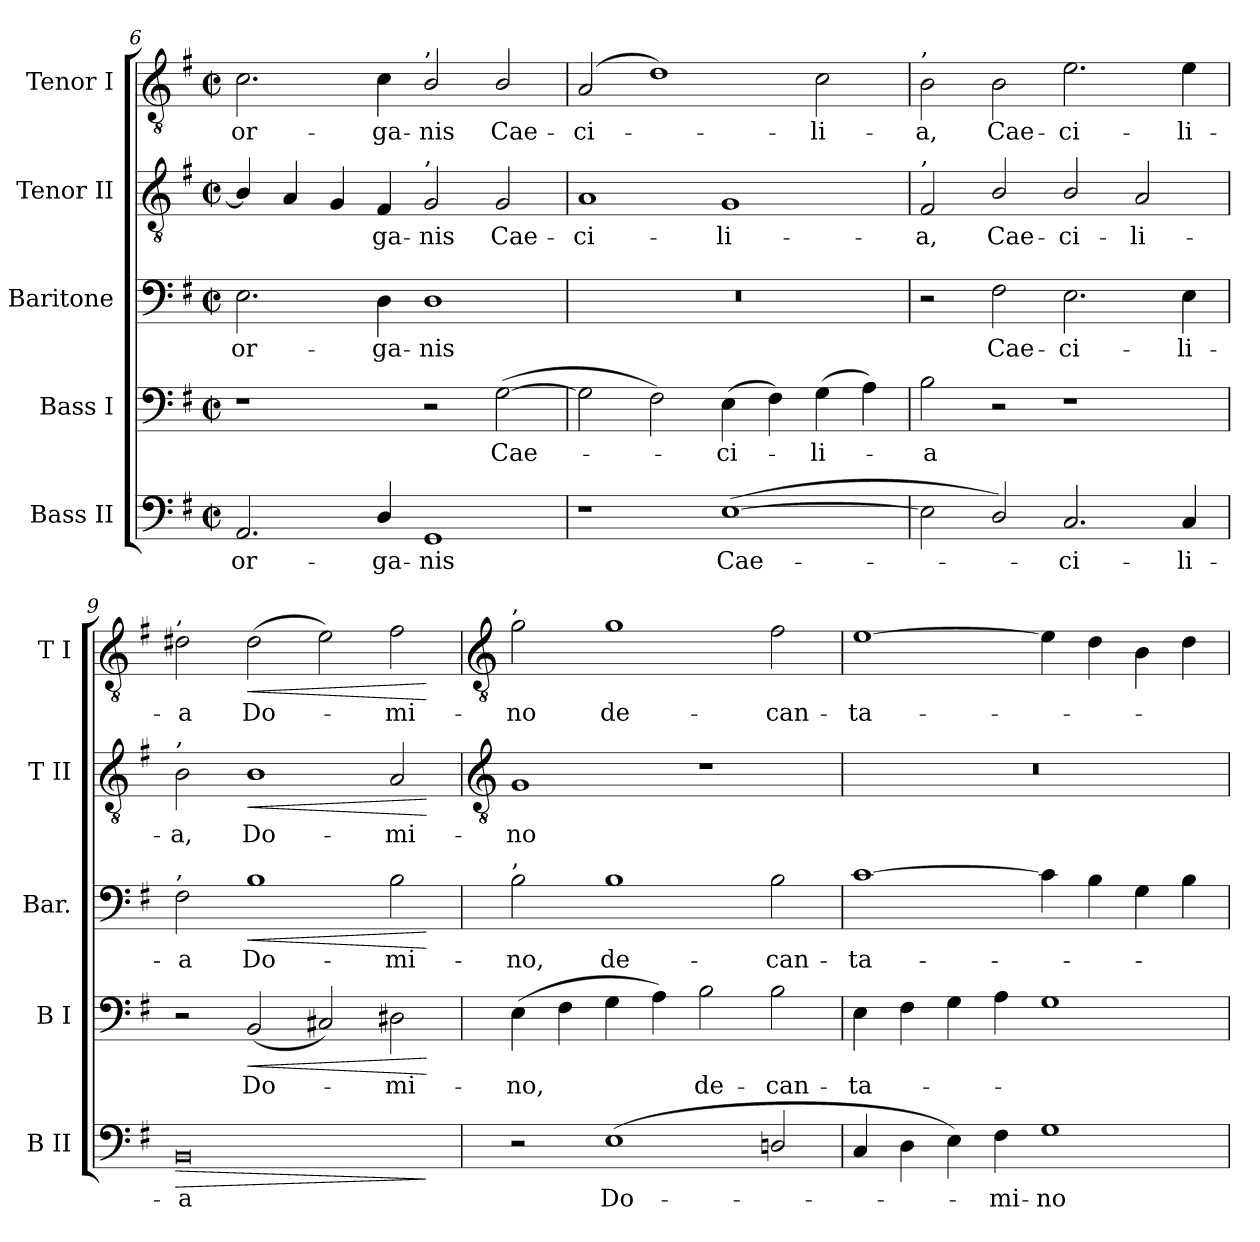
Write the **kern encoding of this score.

**kern	**text	**dynam	**kern	**text	**dynam	**kern	**text	**dynam	**kern	**text	**dynam	**kern	**text	**dynam
*part5	*part5	*part5	*part4	*part4	*part4	*part3	*part3	*part3	*part2	*part2	*part2	*part1	*part1	*part1
*staff5	*staff5	*staff5	*staff4	*staff4	*staff4	*staff3	*staff3	*staff3	*staff2	*staff2	*staff2	*staff1	*staff1	*staff1
*I"Bass II	*	*	*I"Bass I	*	*	*I"Baritone	*	*	*I"Tenor II	*	*	*I"Tenor I	*	*
*I'B II	*	*	*I'B I	*	*	*I'Bar.	*	*	*I'T II	*	*	*I'T I	*	*
*clefF4	*	*	*clefF4	*	*	*clefF4	*	*	*clefGv2	*	*	*clefGv2	*	*
*k[f#]	*	*	*k[f#]	*	*	*k[f#]	*	*	*k[f#]	*	*	*k[f#]	*	*
*G:	*	*	*G:	*	*	*G:	*	*	*G:	*	*	*G:	*	*
*M4/2	*	*	*M4/2	*	*	*M4/2	*	*	*M4/2	*	*	*M4/2	*	*
*met(c|)	*	*	*met(c|)	*	*	*met(c|)	*	*	*met(c|)	*	*	*met(c|)	*	*
=6	=6	=6	=6	=6	=6	=6	=6	=6	=6	=6	=6	=6	=6	=6
!	!LO:LY:b	!	!	!	!	!	!LO:LY:b	!	!	!	!	!	!LO:LY:b	!
2.AA	or-	.	1r	.	.	2.E	or-	.	4B/]	.	.	2.c	or-	.
.	.	.	.	.	.	.	.	.	4A	.	.	.	.	.
.	.	.	.	.	.	.	.	.	4G	.	.	.	.	.
!	!LO:LY:b	!	!	!	!	!	!LO:LY:b	!	!	!LO:LY:b	!	!	!LO:LY:b	!
4D/	-ga-	.	.	.	.	4D	-ga-	.	4F#	ga-	.	4c	-ga-	.
!	!	!	!	!	!	!	!	!	!	!	!	!LO:TX:a:t=,	!	!
!	!	!	!	!	!	!	!	!	!LO:TX:a:t=,	!	!	!	!	!
!	!LO:LY:b	!	!	!	!	!	!LO:LY:b	!	!	!LO:LY:b	!	!	!LO:LY:b	!
1GG	-nis	.	2r	.	.	1D	-nis	.	2G	-nis	.	2B/	-nis	.
!	!	!	!	!LO:LY:b	!	!	!	!	!	!LO:LY:b	!	!	!LO:LY:b	!
.	.	.	(>[2G	Cae-	.	.	.	.	2G	Cae-	.	2B/	Cae-	.
=7	=7	=7	=7	=7	=7	=7	=7	=7	=7	=7	=7	=7	=7	=7
!	!	!	!	!	!	!	!	!	!	!LO:LY:b	!	!	!LO:LY:b	!
1r	.	.	2G]	.	.	0r	.	.	1A	-ci-	.	(<2A	-ci-	.
.	.	.	2F#)	.	.	.	.	.	.	.	.	1d)	.	.
!	!LO:LY:b	!	!	!LO:LY:b	!	!	!	!	!	!LO:LY:b	!	!	!	!
(>[1E	Cae-	.	(>4E	ci-	.	.	.	.	1G	-li-	.	.	.	.
.	.	.	4F#)	.	.	.	.	.	.	.	.	.	.	.
!	!	!	!	!LO:LY:b	!	!	!	!	!	!	!	!	!LO:LY:b	!
.	.	.	(>4G	li-	.	.	.	.	.	.	.	2c	li-	.
.	.	.	4A)	.	.	.	.	.	.	.	.	.	.	.
=8	=8	=8	=8	=8	=8	=8	=8	=8	=8	=8	=8	=8	=8	=8
!	!	!	!	!	!	!	!	!	!	!	!	!LO:TX:a:t=,	!	!
!	!	!	!	!	!	!	!	!	!LO:TX:a:t=,	!	!	!	!	!
!	!	!	!	!LO:LY:b	!	!	!	!	!	!LO:LY:b	!	!	!LO:LY:b	!
2E]	.	.	2B	a	.	2r	.	.	2F#	-a,	.	2B	-a,	.
!	!	!	!	!	!	!	!LO:LY:b	!	!	!LO:LY:b	!	!	!LO:LY:b	!
2D/)	.	.	2r	.	.	2F#	Cae-	.	2B/	Cae-	.	2B	Cae-	.
!	!LO:LY:b	!	!	!	!	!	!LO:LY:b	!	!	!LO:LY:b	!	!	!LO:LY:b	!
2.C	ci-	.	1r	.	.	2.E	-ci-	.	2B/	-ci-	.	2.e	-ci-	.
!	!	!	!	!	!	!	!	!	!	!LO:LY:b	!	!	!	!
.	.	.	.	.	.	.	.	.	2A	-li-	.	.	.	.
!	!LO:LY:b	!	!	!	!	!	!LO:LY:b	!	!	!	!	!	!LO:LY:b	!
4C	-li-	.	.	.	.	4E	-li-	.	.	.	.	4e	-li-	.
=9	=9	=9	=9	=9	=9	=9	=9	=9	=9	=9	=9	=9	=9	=9
!	!	!	!	!	!	!	!	!	!	!	!	!LO:TX:a:t=,	!	!
!	!	!	!	!	!	!	!	!	!LO:TX:a:t=,	!	!	!	!	!
!	!	!	!	!	!	!LO:TX:a:t=,	!	!	!	!	!	!	!	!
!	!LO:LY:b	!LO:HP:b	!	!	!	!	!LO:LY:b	!	!	!LO:LY:b	!	!	!LO:LY:b	!
0BB	-a	>	2r	.	.	2F#	-a	.	2B	-a,	.	2d#X	-a	.
!	!	!	!	!LO:LY:b	!LO:HP:b	!	!LO:LY:b	!LO:HP:b	!	!LO:LY:b	!LO:HP:b	!	!LO:LY:b	!LO:HP:b
.	.	.	(<2BB	Do-	<	1B	Do-	<	1B	Do-	<	(>2d#	Do-	<
.	.	.	2C#X)	.	.	.	.	.	.	.	.	2e)	.	.
!	!	!	!	!LO:LY:b	!	!	!LO:LY:b	!	!	!LO:LY:b	!	!	!LO:LY:b	!
.	.	.	2D#X	mi-	.	2B	-mi-	.	2A	-mi-	.	2f#	mi-	.
.	.	]	.	.	[	.	.	[	.	.	[	.	.	[
!!LO:LB:g=z
=10	=10	=10	=10	=10	=10	=10	=10	=10	=10	=10	=10	=10	=10	=10
*	*	*	*	*	*	*	*	*	*clefGv2	*	*	*clefGv2	*	*
!	!	!	!	!	!	!	!	!	!	!	!	!LO:TX:a:t=,	!	!
!	!	!	!	!	!	!LO:TX:a:t=,	!	!	!	!	!	!	!	!
!	!	!	!	!LO:LY:b	!	!	!LO:LY:b	!	!	!LO:LY:b	!	!	!LO:LY:b	!
2r	.	.	(>4E	-no,	.	2B	-no,	.	1G	-no	.	2g	-no	.
.	.	.	4F#	.	.	.	.	.	.	.	.	.	.	.
!	!LO:LY:b	!	!	!	!	!	!LO:LY:b	!	!	!	!	!	!LO:LY:b	!
(>1E	Do-	.	4G	.	.	1B	de-	.	.	.	.	1g	de-	.
.	.	.	4A)	.	.	.	.	.	.	.	.	.	.	.
!	!	!	!	!LO:LY:b	!	!	!	!	!	!	!	!	!	!
.	.	.	2B	de-	.	.	.	.	1r	.	.	.	.	.
!	!	!	!	!LO:LY:b	!	!	!LO:LY:b	!	!	!	!	!	!LO:LY:b	!
2Dn/	.	.	2B	-can-	.	2B	-can-	.	.	.	.	2f#	-can-	.
=11	=11	=11	=11	=11	=11	=11	=11	=11	=11	=11	=11	=11	=11	=11
!	!	!	!	!LO:LY:b	!	!	!LO:LY:b	!	!	!	!	!	!LO:LY:b	!
4C	.	.	4E	-ta-	.	[1c	-ta-	.	0r	.	.	[1e	-ta-	.
4D	.	.	4F#	.	.	.	.	.	.	.	.	.	.	.
4E)	.	.	4G	.	.	.	.	.	.	.	.	.	.	.
!	!LO:LY:b	!	!	!	!	!	!	!	!	!	!	!	!	!
4F#	mi-	.	4A	.	.	.	.	.	.	.	.	.	.	.
!	!LO:LY:b	!	!	!	!	!	!	!	!	!	!	!	!	!
1G	-no	.	1G	.	.	4c]	.	.	.	.	.	4e]	.	.
.	.	.	.	.	.	4B	.	.	.	.	.	4d	.	.
.	.	.	.	.	.	4G	.	.	.	.	.	4B	.	.
.	.	.	.	.	.	4B	.	.	.	.	.	4d	.	.
=	=	=	=	=	=	=	=	=	=	=	=	=	=	=
*-	*-	*-	*-	*-	*-	*-	*-	*-	*-	*-	*-	*-	*-	*-
